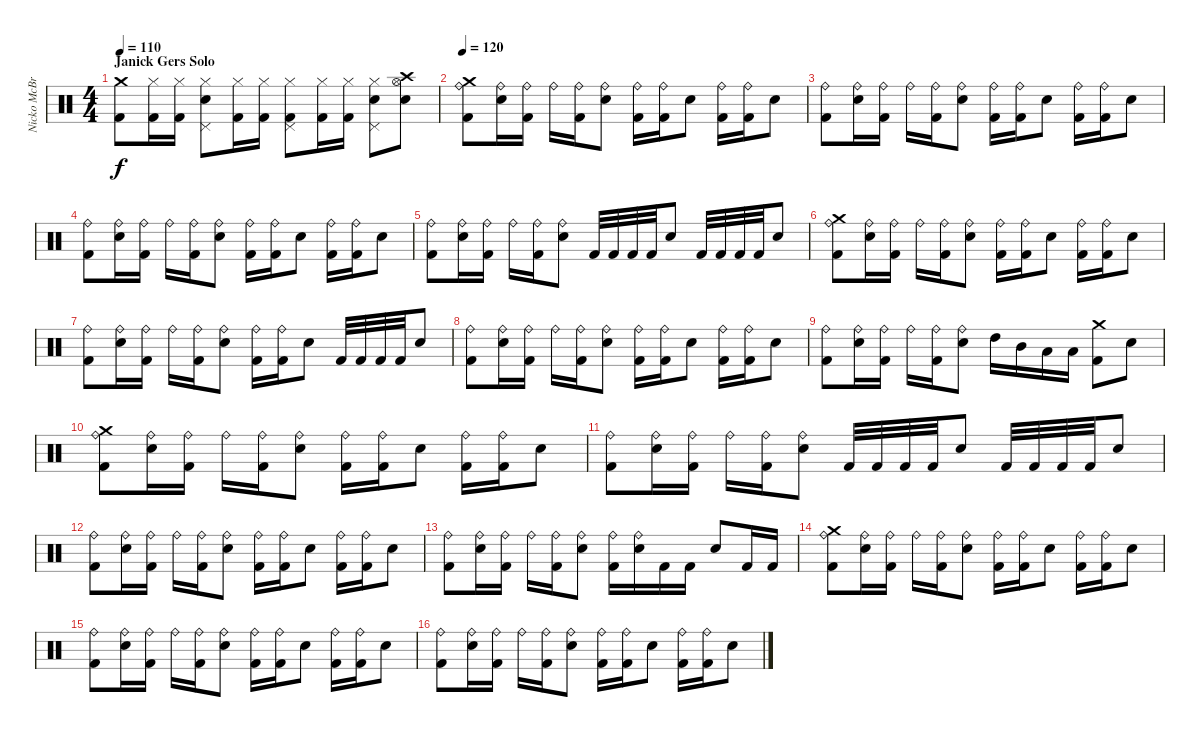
\track ("Nicko McBrain (Drums)" "Nicko McBr") {instrument percussion}
\staff {score}
\articulation defaults
\ts (4 4)
\section ("" "Janick Gers Solo")
\tempo 110
\clef neutral
\ks c
("Crash medium (hit)" "Kick (hit) 2").8{dy f} ("Kick (hit) 2" "Hi-Hat (closed)").16 ("Kick (hit) 2" "Hi-Hat (closed)").16 ("Snare (hit) 2" "Pedal Hi-Hat (hit)" "Hi-Hat (closed)").8 ("Kick (hit) 2" "Hi-Hat (closed)").16 ("Kick (hit) 2" "Hi-Hat (closed)").16 ("Kick (hit) 2" "Pedal Hi-Hat (hit)" "Hi-Hat (closed)").8 ("Kick (hit) 2" "Hi-Hat (closed)").16 ("Kick (hit) 2" "Hi-Hat (closed)").16 ("Snare (hit) 2" "Pedal Hi-Hat (hit)" "Hi-Hat (closed)").8 ("Crash high (hit)" "Snare (hit) 2" "Hi-Hat (open)").8 |
\tempo 120
("Crash medium (hit)" "Kick (hit) 2" "Ride (bell)").8 ("Snare (hit) 2" "Ride (bell)").16 ("Kick (hit) 2" "Ride (bell)").16 "Ride (bell)".16 ("Kick (hit) 2" "Ride (bell)").16 ("Snare (hit) 2" "Ride (bell)").8 ("Kick (hit) 2" "Ride (bell)").16 ("Kick (hit) 2" "Ride (bell)").16 "Snare (hit) 2".8 ("Kick (hit) 2" "Ride (bell)").16 ("Kick (hit) 2" "Ride (bell)").16 "Snare (hit) 2".8 |
("Kick (hit) 2" "Ride (bell)").8 ("Snare (hit) 2" "Ride (bell)").16 ("Kick (hit) 2" "Ride (bell)").16 "Ride (bell)".16 ("Kick (hit) 2" "Ride (bell)").16 ("Snare (hit) 2" "Ride (bell)").8 ("Kick (hit) 2" "Ride (bell)").16 ("Kick (hit) 2" "Ride (bell)").16 "Snare (hit) 2".8 ("Kick (hit) 2" "Ride (bell)").16 ("Kick (hit) 2" "Ride (bell)").16 "Snare (hit) 2".8 |
("Kick (hit) 2" "Ride (bell)").8 ("Snare (hit) 2" "Ride (bell)").16 ("Kick (hit) 2" "Ride (bell)").16 "Ride (bell)".16 ("Kick (hit) 2" "Ride (bell)").16 ("Snare (hit) 2" "Ride (bell)").8 ("Kick (hit) 2" "Ride (bell)").16 ("Kick (hit) 2" "Ride (bell)").16 "Snare (hit) 2".8 ("Kick (hit) 2" "Ride (bell)").16 ("Kick (hit) 2" "Ride (bell)").16 "Snare (hit) 2".8 |
("Kick (hit) 2" "Ride (bell)").8 ("Snare (hit) 2" "Ride (bell)").16 ("Kick (hit) 2" "Ride (bell)").16 "Ride (bell)".16 ("Kick (hit) 2" "Ride (bell)").16 ("Snare (hit) 2" "Ride (bell)").8 "Kick (hit) 2".32 "Kick (hit) 2".32 "Kick (hit) 2".32 "Kick (hit) 2".32 "Snare (hit) 2".8 "Kick (hit) 2".32 "Kick (hit) 2".32 "Kick (hit) 2".32 "Kick (hit) 2".32 "Snare (hit) 2".8 |
("Crash medium (hit)" "Kick (hit) 2" "Ride (bell)").8 ("Snare (hit) 2" "Ride (bell)").16 ("Kick (hit) 2" "Ride (bell)").16 "Ride (bell)".16 ("Kick (hit) 2" "Ride (bell)").16 ("Snare (hit) 2" "Ride (bell)").8 ("Kick (hit) 2" "Ride (bell)").16 ("Kick (hit) 2" "Ride (bell)").16 "Snare (hit) 2".8 ("Kick (hit) 2" "Ride (bell)").16 ("Kick (hit) 2" "Ride (bell)").16 "Snare (hit) 2".8 |
("Kick (hit) 2" "Ride (bell)").8 ("Snare (hit) 2" "Ride (bell)").16 ("Kick (hit) 2" "Ride (bell)").16 "Ride (bell)".16 ("Kick (hit) 2" "Ride (bell)").16 ("Snare (hit) 2" "Ride (bell)").8 ("Kick (hit) 2" "Ride (bell)").16 ("Kick (hit) 2" "Ride (bell)").16 "Snare (hit) 2".8 "Kick (hit) 2".32 "Kick (hit) 2".32 "Kick (hit) 2".32 "Kick (hit) 2".32 "Snare (hit) 2".8 |
("Kick (hit) 2" "Ride (bell)").8 ("Snare (hit) 2" "Ride (bell)").16 ("Kick (hit) 2" "Ride (bell)").16 "Ride (bell)".16 ("Kick (hit) 2" "Ride (bell)").16 ("Snare (hit) 2" "Ride (bell)").8 ("Kick (hit) 2" "Ride (bell)").16 ("Kick (hit) 2" "Ride (bell)").16 "Snare (hit) 2".8 ("Kick (hit) 2" "Ride (bell)").16 ("Kick (hit) 2" "Ride (bell)").16 "Snare (hit) 2".8 |
("Kick (hit) 2" "Ride (bell)").8 ("Snare (hit) 2" "Ride (bell)").16 ("Kick (hit) 2" "Ride (bell)").16 "Ride (bell)".16 ("Kick (hit) 2" "Ride (bell)").16 ("Snare (hit) 2" "Ride (bell)").8 "High Tom (hit)".16 "Mid Tom (hit)".16 "Low Tom (hit)".16 "Low Tom (hit)".16 ("Crash medium (hit)" "Kick (hit) 2").8 "Snare (hit) 2".8 |
("Crash medium (hit)" "Kick (hit) 2" "Ride (bell)").8 ("Snare (hit) 2" "Ride (bell)").16 ("Kick (hit) 2" "Ride (bell)").16 "Ride (bell)".16 ("Kick (hit) 2" "Ride (bell)").16 ("Snare (hit) 2" "Ride (bell)").8 ("Kick (hit) 2" "Ride (bell)").16 ("Kick (hit) 2" "Ride (bell)").16 "Snare (hit) 2".8 ("Kick (hit) 2" "Ride (bell)").16 ("Kick (hit) 2" "Ride (bell)").16 "Snare (hit) 2".8 |
("Kick (hit) 2" "Ride (bell)").8 ("Snare (hit) 2" "Ride (bell)").16 ("Kick (hit) 2" "Ride (bell)").16 "Ride (bell)".16 ("Kick (hit) 2" "Ride (bell)").16 ("Snare (hit) 2" "Ride (bell)").8 "Kick (hit) 2".32 "Kick (hit) 2".32 "Kick (hit) 2".32 "Kick (hit) 2".32 "Snare (hit) 2".8 "Kick (hit) 2".32 "Kick (hit) 2".32 "Kick (hit) 2".32 "Kick (hit) 2".32 "Snare (hit) 2".8 |
("Kick (hit) 2" "Ride (bell)").8 ("Snare (hit) 2" "Ride (bell)").16 ("Kick (hit) 2" "Ride (bell)").16 "Ride (bell)".16 ("Kick (hit) 2" "Ride (bell)").16 ("Snare (hit) 2" "Ride (bell)").8 ("Kick (hit) 2" "Ride (bell)").16 ("Kick (hit) 2" "Ride (bell)").16 "Snare (hit) 2".8 ("Kick (hit) 2" "Ride (bell)").16 ("Kick (hit) 2" "Ride (bell)").16 "Snare (hit) 2".8 |
("Kick (hit) 2" "Ride (bell)").8 ("Snare (hit) 2" "Ride (bell)").16 ("Kick (hit) 2" "Ride (bell)").16 "Ride (bell)".16 ("Kick (hit) 2" "Ride (bell)").16 ("Snare (hit) 2" "Ride (bell)").8 ("Kick (hit) 2" "Ride (bell)").16 ("Snare (hit) 2" "Ride (bell)").16 "Kick (hit) 2".16 "Kick (hit) 2".16 "Snare (hit) 2".8 "Kick (hit) 2".16 "Kick (hit) 2".16 |
("Crash medium (hit)" "Kick (hit) 2" "Ride (bell)").8 ("Snare (hit) 2" "Ride (bell)").16 ("Kick (hit) 2" "Ride (bell)").16 "Ride (bell)".16 ("Kick (hit) 2" "Ride (bell)").16 ("Snare (hit) 2" "Ride (bell)").8 ("Kick (hit) 2" "Ride (bell)").16 ("Kick (hit) 2" "Ride (bell)").16 "Snare (hit) 2".8 ("Kick (hit) 2" "Ride (bell)").16 ("Kick (hit) 2" "Ride (bell)").16 "Snare (hit) 2".8 |
("Kick (hit) 2" "Ride (bell)").8 ("Snare (hit) 2" "Ride (bell)").16 ("Kick (hit) 2" "Ride (bell)").16 "Ride (bell)".16 ("Kick (hit) 2" "Ride (bell)").16 ("Snare (hit) 2" "Ride (bell)").8 ("Kick (hit) 2" "Ride (bell)").16 ("Kick (hit) 2" "Ride (bell)").16 "Snare (hit) 2".8 ("Kick (hit) 2" "Ride (bell)").16 ("Kick (hit) 2" "Ride (bell)").16 "Snare (hit) 2".8 |
("Kick (hit) 2" "Ride (bell)").8 ("Snare (hit) 2" "Ride (bell)").16 ("Kick (hit) 2" "Ride (bell)").16 "Ride (bell)".16 ("Kick (hit) 2" "Ride (bell)").16 ("Snare (hit) 2" "Ride (bell)").8 ("Kick (hit) 2" "Ride (bell)").16 ("Kick (hit) 2" "Ride (bell)").16 "Snare (hit) 2".8 ("Kick (hit) 2" "Ride (bell)").16 ("Kick (hit) 2" "Ride (bell)").16 "Snare (hit) 2".8
